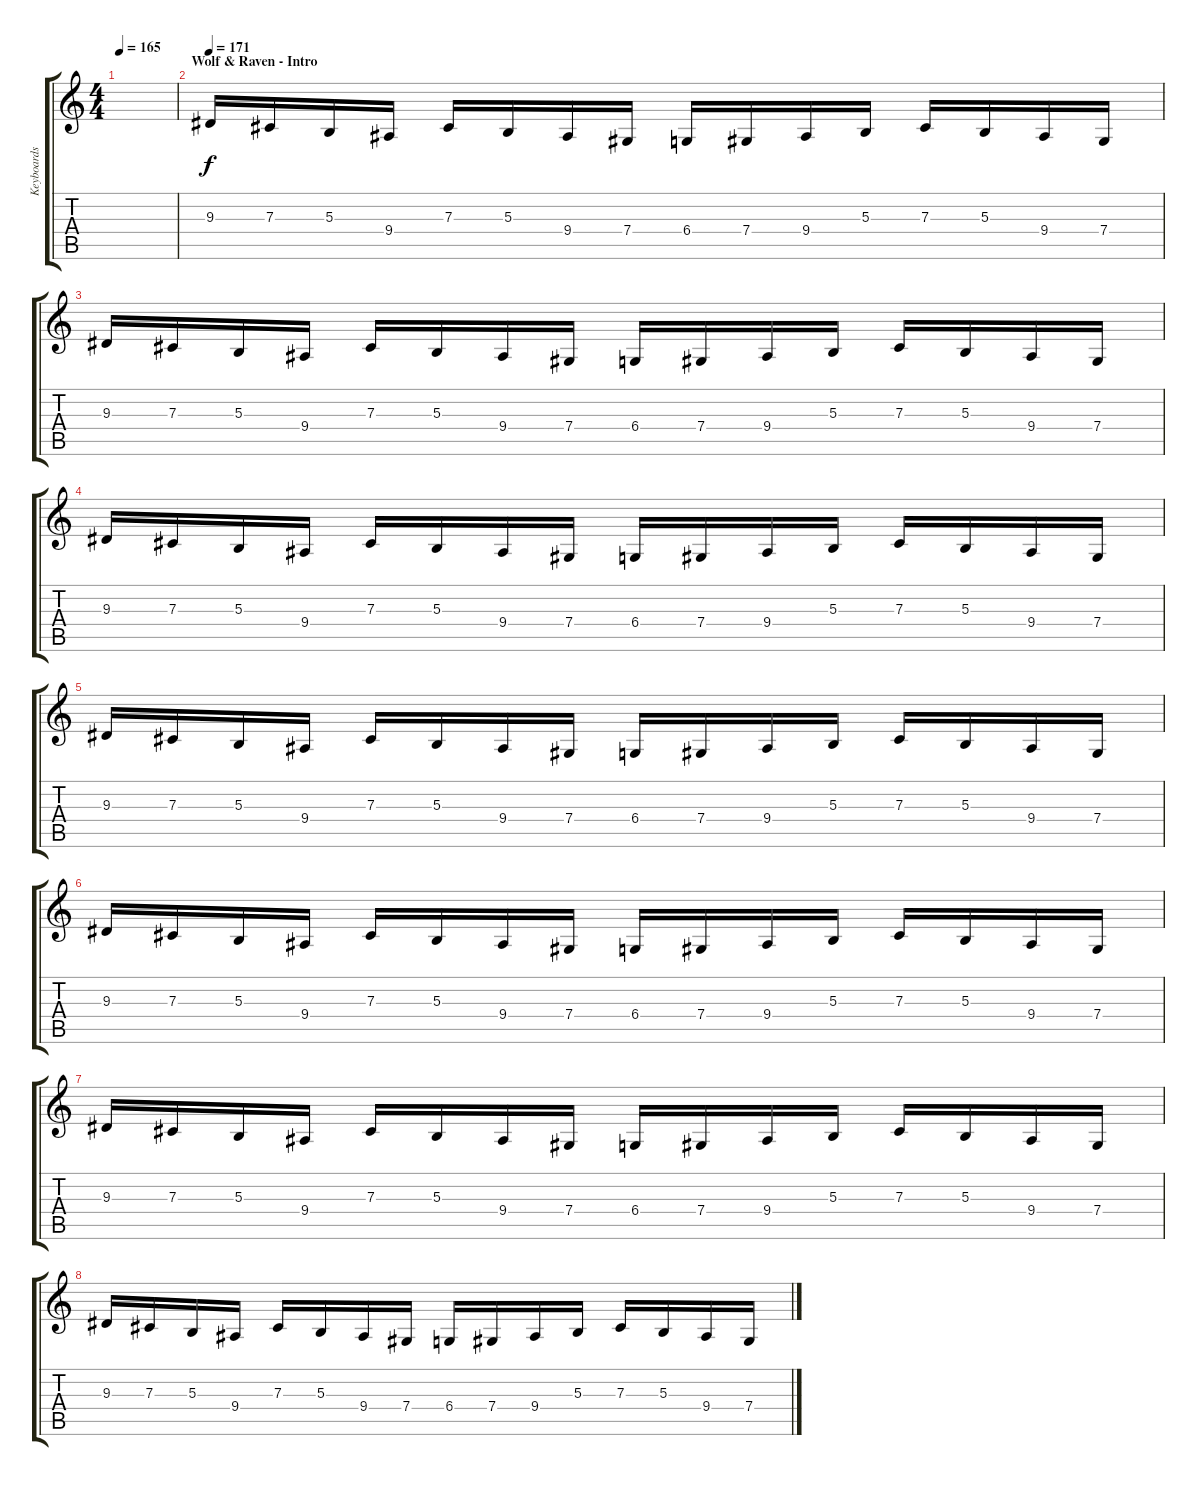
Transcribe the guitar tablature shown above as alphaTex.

\track ("Keyboards" "Keyboards") {instrument harpsichord}
\staff {score tabs}
\tuning (Eb4 Bb3 Gb3 Db3 Ab2 Eb2) {hide}
\ts (4 4)
\tempo 165
\clef g2
\ks c
|
\section ("" "Wolf & Raven - Intro")
\tempo 171
9.3.16{instrument harpsichord} 7.3.16 5.3.16 9.4.16 7.3.16 5.3.16 9.4.16 7.4.16 6.4.16 7.4.16 9.4.16 5.3.16 7.3.16 5.3.16 9.4.16 7.4.16 |
9.3.16 7.3.16 5.3.16 9.4.16 7.3.16 5.3.16 9.4.16 7.4.16 6.4.16 7.4.16 9.4.16 5.3.16 7.3.16 5.3.16 9.4.16 7.4.16 |
9.3.16 7.3.16 5.3.16 9.4.16 7.3.16 5.3.16 9.4.16 7.4.16 6.4.16 7.4.16 9.4.16 5.3.16 7.3.16 5.3.16 9.4.16 7.4.16 |
9.3.16 7.3.16 5.3.16 9.4.16 7.3.16 5.3.16 9.4.16 7.4.16 6.4.16 7.4.16 9.4.16 5.3.16 7.3.16 5.3.16 9.4.16 7.4.16 |
9.3.16 7.3.16 5.3.16 9.4.16 7.3.16 5.3.16 9.4.16 7.4.16 6.4.16 7.4.16 9.4.16 5.3.16 7.3.16 5.3.16 9.4.16 7.4.16 |
9.3.16 7.3.16 5.3.16 9.4.16 7.3.16 5.3.16 9.4.16 7.4.16 6.4.16 7.4.16 9.4.16 5.3.16 7.3.16 5.3.16 9.4.16 7.4.16 |
9.3.16 7.3.16 5.3.16 9.4.16 7.3.16 5.3.16 9.4.16 7.4.16 6.4.16 7.4.16 9.4.16 5.3.16 7.3.16 5.3.16 9.4.16 7.4.16
